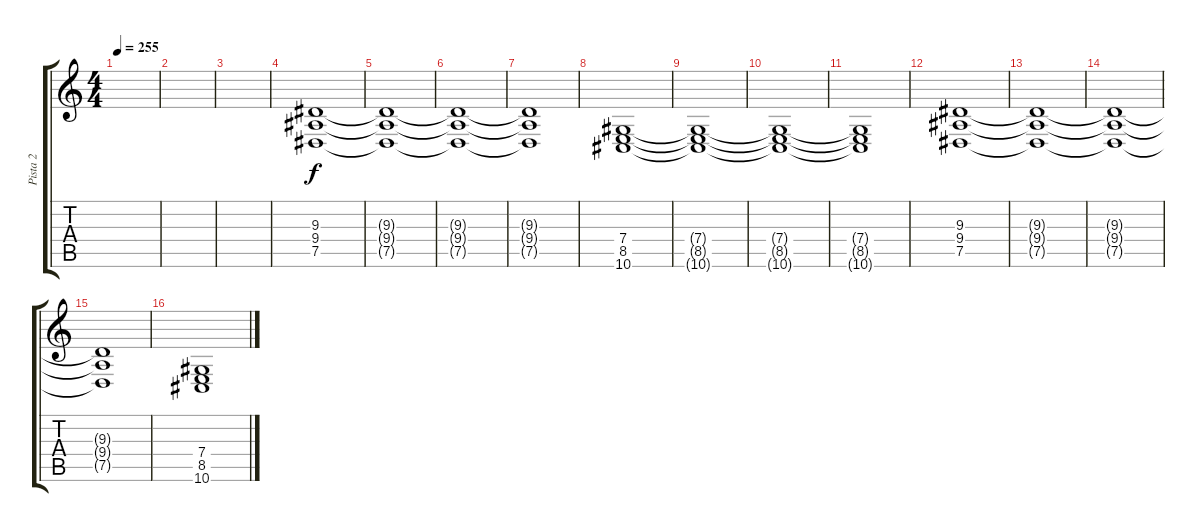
\track ("Pista 2" "Pista 2") {instrument tremolostrings}
\staff {score tabs}
\tuning (Eb4 Bb3 Gb3 Db3 Ab2 Eb2) {hide}
\ts (4 4)
\tempo 255
\clef g2
\ks c
|
|
|
(9.3 9.4 7.5).1{volume 11 instrument tremolostrings} |
(9.3{t} 9.4{t} 7.5{t}).1 |
(9.3{t} 9.4{t} 7.5{t}).1 |
(9.3{t} 9.4{t} 7.5{t}).1 |
(7.4 8.5 10.6).1 |
(7.4{t} 8.5{t} 10.6{t}).1 |
(7.4{t} 8.5{t} 10.6{t}).1 |
(7.4{t} 8.5{t} 10.6{t}).1 |
(9.3 9.4 7.5).1 |
(9.3{t} 9.4{t} 7.5{t}).1 |
(9.3{t} 9.4{t} 7.5{t}).1 |
(9.3{t} 9.4{t} 7.5{t}).1 |
(7.4 8.5 10.6).1
